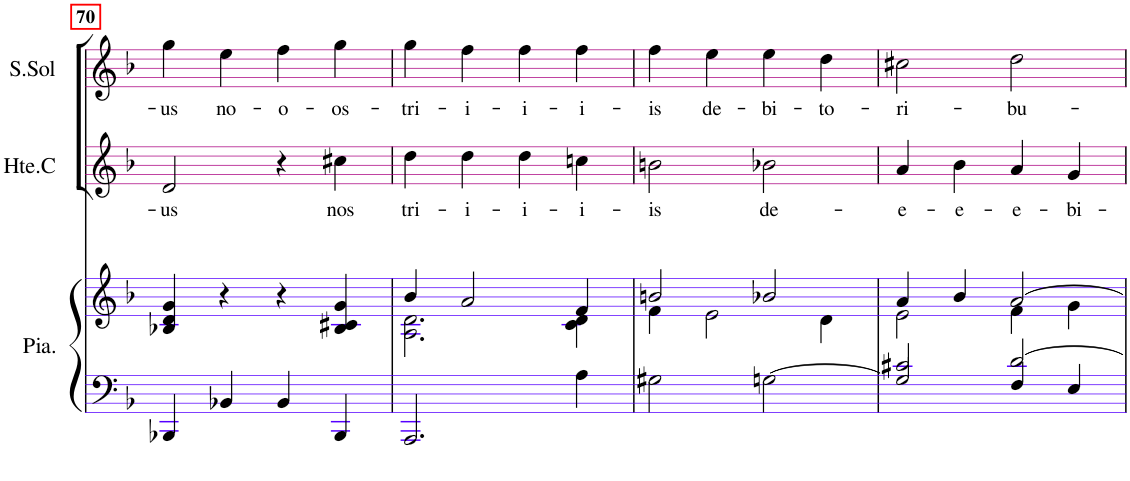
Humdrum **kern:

**kern	**kern	**kern	**text	**kern	**text
*part3	*part3	*part2	*part2	*part1	*part1
*staff4	*staff3	*staff2	*staff2	*staff1	*staff1
*I"Piano	*	*I"Hte-Contre	*	*I"Soprane Sol.	*
*I'Pia.	*	*I'Hte.C	*	*I'S.Sol	*
!!LO:PB:g=z
*clefF4	*clefG2	*clefG2	*	*clefG2	*
*k[b-]	*k[b-]	*k[b-]	*	*k[b-]	*
*M4/4	*M4/4	*M4/4	*	*M4/4	*
=70	=70	=70	=70	=70	=70
!	!	!	!LO:LY:b	!	!LO:LY:b
4BBB-X/	4B-X/ 4d/ 4g/	2d/	-us	4gg\	-us
!	!	!	!	!	!LO:LY:b
4BB-X/	4r	.	.	4ee\	no-
!	!	!	!	!	!LO:LY:b
4BB-/	4r	4r	.	4ff\	-o-
!	!	!	!LO:LY:b	!	!LO:LY:b
4BBB-/	4B-/ 4c#X/ 4g/	4cc#X\	nos	4gg\	-os-
=71	=71	=71	=71	=71	=71
*	*^	*	*	*	*
!	!	!	!	!LO:LY:b	!	!LO:LY:b
2.AAA/	4b-/	2.A\ 2.d\	4dd\	tri-	4gg\	-tri-
!	!	!	!	!LO:LY:b	!	!LO:LY:b
.	2a/	.	4dd\	-i-	4ff\	-i-
!	!	!	!	!LO:LY:b	!	!LO:LY:b
.	.	.	4dd\	-i-	4ff\	-i-
!	!	!	!	!LO:LY:b	!	!LO:LY:b
4A\	4f/	4c\ 4d\	4ccn\	-i-	4ff\	-i-
=72	=72	=72	=72	=72	=72	=72
!	!	!	!	!LO:LY:b	!	!LO:LY:b
2G#X\	2bn/	4f\	2bn\	-is	4ff\	-is
!	!	!	!	!	!	!LO:LY:b
.	.	2e\	.	.	4ee\	de-
!	!	!	!	!LO:LY:b	!	!LO:LY:b
[2Gn\	2b-X/	.	2b-X\	de-	4ee\	-bi-
!	!	!	!	!	!	!LO:LY:b
.	.	4d\	.	.	4dd\	-to-
=73	=73	=73	=73	=73	=73	=73
*^	*	*	*	*	*	*
!	!	!	!	!	!LO:LY:b	!	!LO:LY:b
2G/]	2c#X/	4a/	2e\	4a/	-e-	2cc#X\	-ri-
!	!	!	!	!	!LO:LY:b	!	!
.	.	4b-/	.	4b-\	-e-	.	.
!	!	!	!	!	!LO:LY:b	!	!LO:LY:b
4F/	[2d/	[2a/	4f\	4a/	-e-	2dd\	-bu-
!	!	!	!	!	!LO:LY:b	!	!
4E/	.	.	4g\	4g/	-bi-	.	.
*v	*v	*	*	*	*	*	*
*	*v	*v	*	*	*	*
=	=	=	=	=	=
*-	*-	*-	*-	*-	*-
